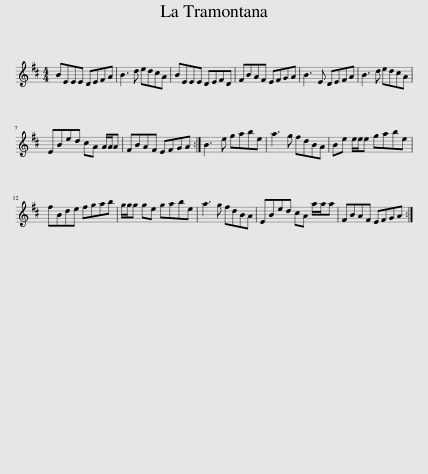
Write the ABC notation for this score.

X:1
L:1/8
M:4/4
I:linebreak $
K:D
V:1 treble
V:1
 BEEE DEFA | B3 d edcA | BEEE DEFD | FBAF EFGA | B3 E DEFA | %5
 B3 d edcA |$ EBed cA A/A/A | FBAF EFGA :| B3 e gabe | a3 g fdBA | %10
 Be e/e/e gabe |$ fBde fgab | g/g/g ge gabe | a3 g fdBA | EBed cA a/a/a | %15
 FBAF EFGA :| %16
